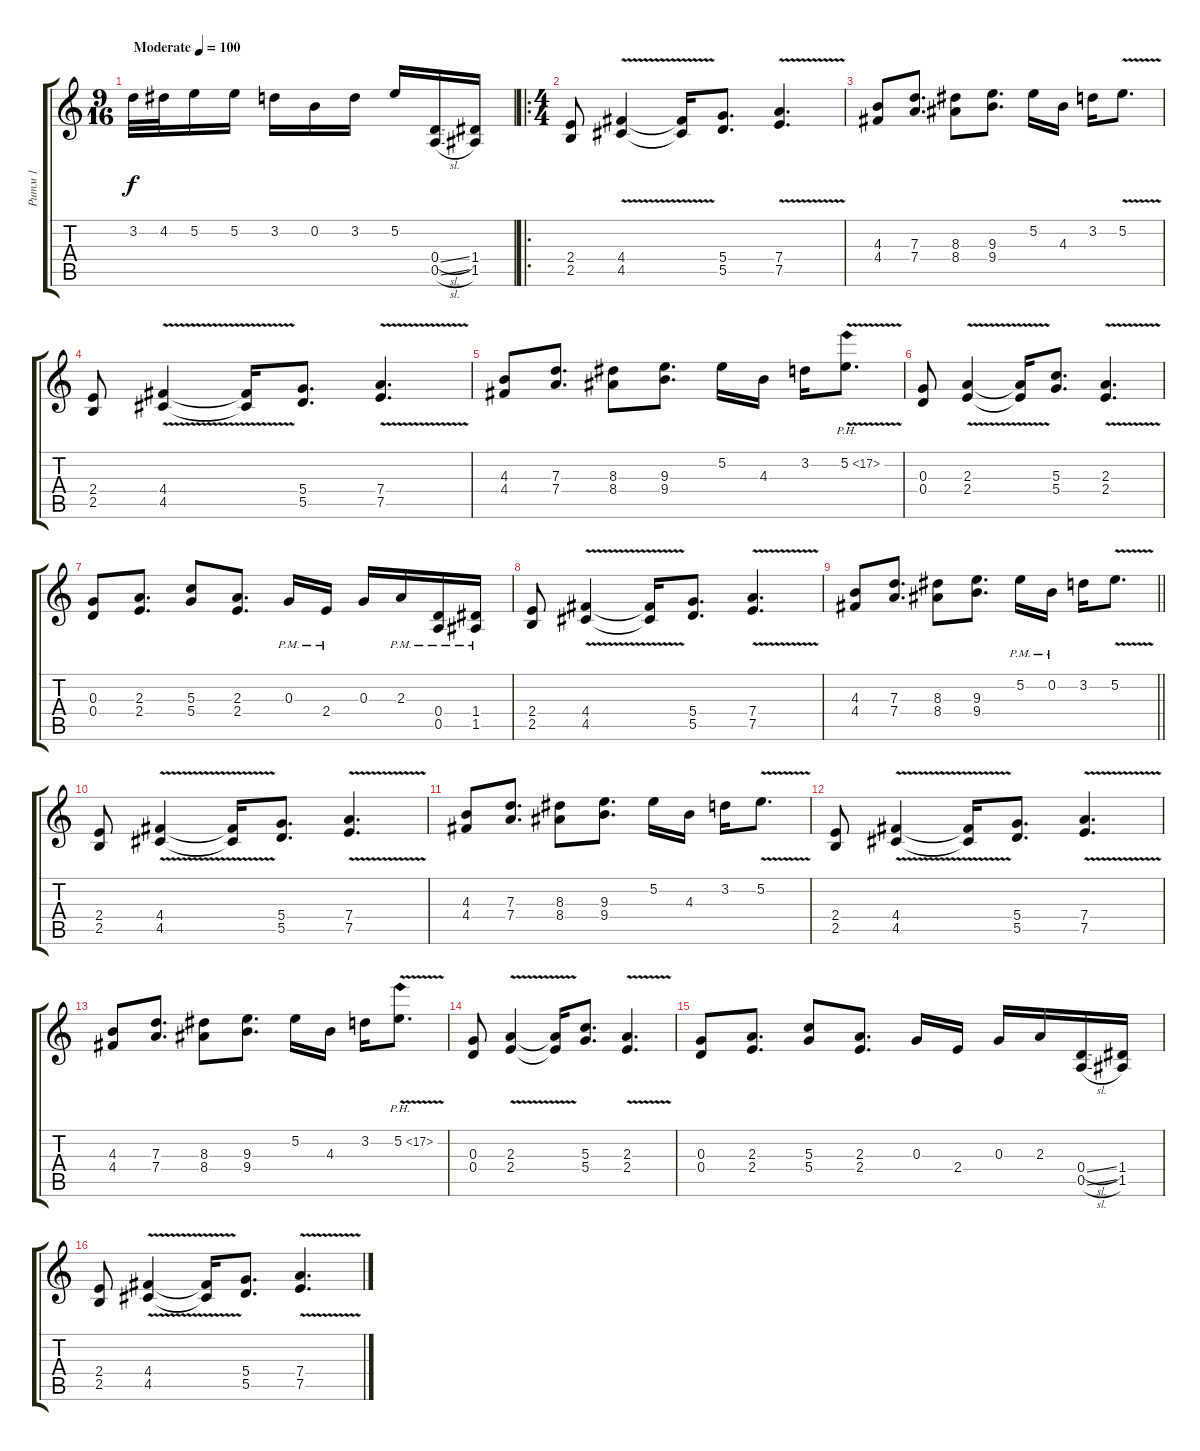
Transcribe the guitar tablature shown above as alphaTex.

\track ("Ритм 1" "Ритм 1") {instrument distortionguitar}
\staff {score tabs}
\tuning (E4 B3 G3 D3 A2 E2) {hide}
\ts (9 16)
\tempo (100 "Moderate")
\clef g2
\ks c
3.2.32{dy f instrument distortionguitar} 4.2.32 5.2.16 5.2.16 3.2.16 0.2.16 3.2.16 5.2.16 (0.4{sl} 0.5{sl}).16 (1.4 1.5).16 |
\ro
\ts (4 4)
(2.4 2.5).8 (4.4{v} 4.5{v}).4 (4.4{t} 4.5{t}).16 (5.4 5.5).8{d} (7.4{v} 7.5{v}).4{d} |
(4.3 4.4).8 (7.3 7.4).8{d} (8.3 8.4).8 (9.3 9.4).8{d} 5.2.16 4.3.16 3.2.16 5.2{v}.8{d} |
(2.4 2.5).8 (4.4{v} 4.5{v}).4 (4.4{t} 4.5{t}).16 (5.4 5.5).8{d} (7.4{v} 7.5{v}).4{d} |
(4.3 4.4).8 (7.3 7.4).8{d} (8.3 8.4).8 (9.3 9.4).8{d} 5.2.16 4.3.16 3.2.16 5.2{ph 12 v}.8{d} |
(0.3 0.4).8 (2.3{v} 2.4{v}).4 (2.3{t} 2.4{t}).16 (5.3 5.4).8{d} (2.3{v} 2.4{v}).4{d} |
(0.3 0.4).8 (2.3 2.4).8{d} (5.3 5.4).8 (2.3 2.4).8{d} 0.3{pm}.16 2.4{pm}.16 0.3.16 2.3{pm}.16 (0.4{pm} 0.5{pm}).16 (1.4{pm} 1.5{pm}).16 |
(2.4 2.5).8 (4.4{v} 4.5{v}).4 (4.4{t} 4.5{t}).16 (5.4 5.5).8{d} (7.4{v} 7.5{v}).4{d} |
\barLineRight lightlight
(4.3 4.4).8 (7.3 7.4).8{d} (8.3 8.4).8 (9.3 9.4).8{d} 5.2{pm}.16 0.2{pm}.16 3.2.16 5.2{v}.8{d} |
(2.4 2.5).8 (4.4{v} 4.5{v}).4 (4.4{t} 4.5{t}).16 (5.4 5.5).8{d} (7.4{v} 7.5{v}).4{d} |
(4.3 4.4).8 (7.3 7.4).8{d} (8.3 8.4).8 (9.3 9.4).8{d} 5.2.16 4.3.16 3.2.16 5.2{v}.8{d} |
(2.4 2.5).8 (4.4{v} 4.5{v}).4 (4.4{t} 4.5{t}).16 (5.4 5.5).8{d} (7.4{v} 7.5{v}).4{d} |
(4.3 4.4).8 (7.3 7.4).8{d} (8.3 8.4).8 (9.3 9.4).8{d} 5.2.16 4.3.16 3.2.16 5.2{ph 12 v}.8{d} |
(0.3 0.4).8 (2.3{v} 2.4{v}).4 (2.3{t} 2.4{t}).16 (5.3 5.4).8{d} (2.3{v} 2.4{v}).4{d} |
(0.3 0.4).8 (2.3 2.4).8{d} (5.3 5.4).8 (2.3 2.4).8{d} 0.3.16 2.4.16 0.3.16 2.3.16 (0.4{sl} 0.5{sl}).16 (1.4 1.5).16 |
(2.4 2.5).8 (4.4{v} 4.5{v}).4 (4.4{t} 4.5{t}).16 (5.4 5.5).8{d} (7.4{v} 7.5{v}).4{d}
